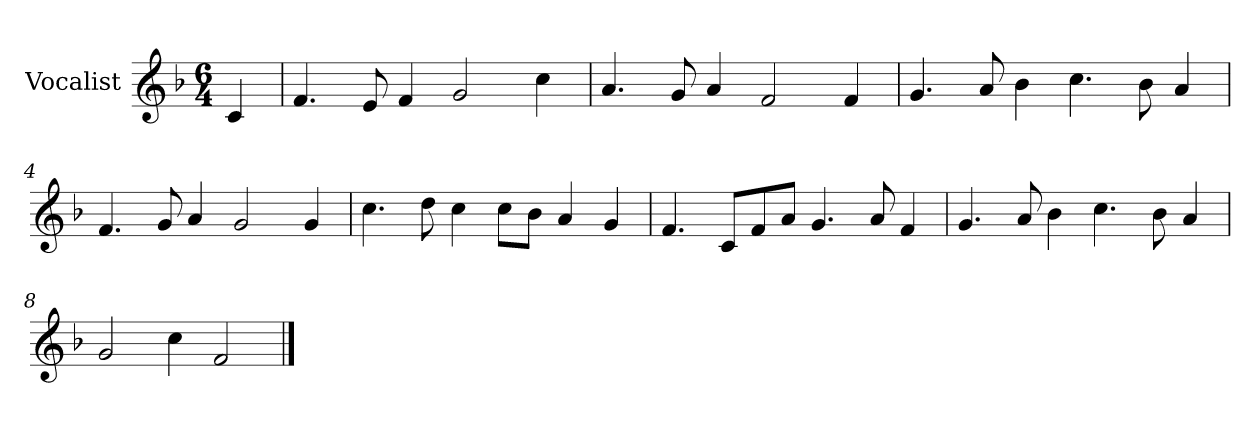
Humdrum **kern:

**kern
*part1
*staff1
*I"Vocalist
*k[b-]
*F:
*M6/4
=
4c
=1
4.f
8e
4f
2g
4cc
=2
4.a
8g
4a
2f
4f
=3
4.g
8a
4b-
4.cc
8b-
4a
=4
4.f
8g
4a
2g
4g
=5
4.cc
8dd
4cc
8ccL
8b-J
4a
4g
=6
4.f
8cL
8f
8aJ
4.g
8a
4f
=7
4.g
8a
4b-
4.cc
8b-
4a
=8
2g
4cc
2f
==
*-
